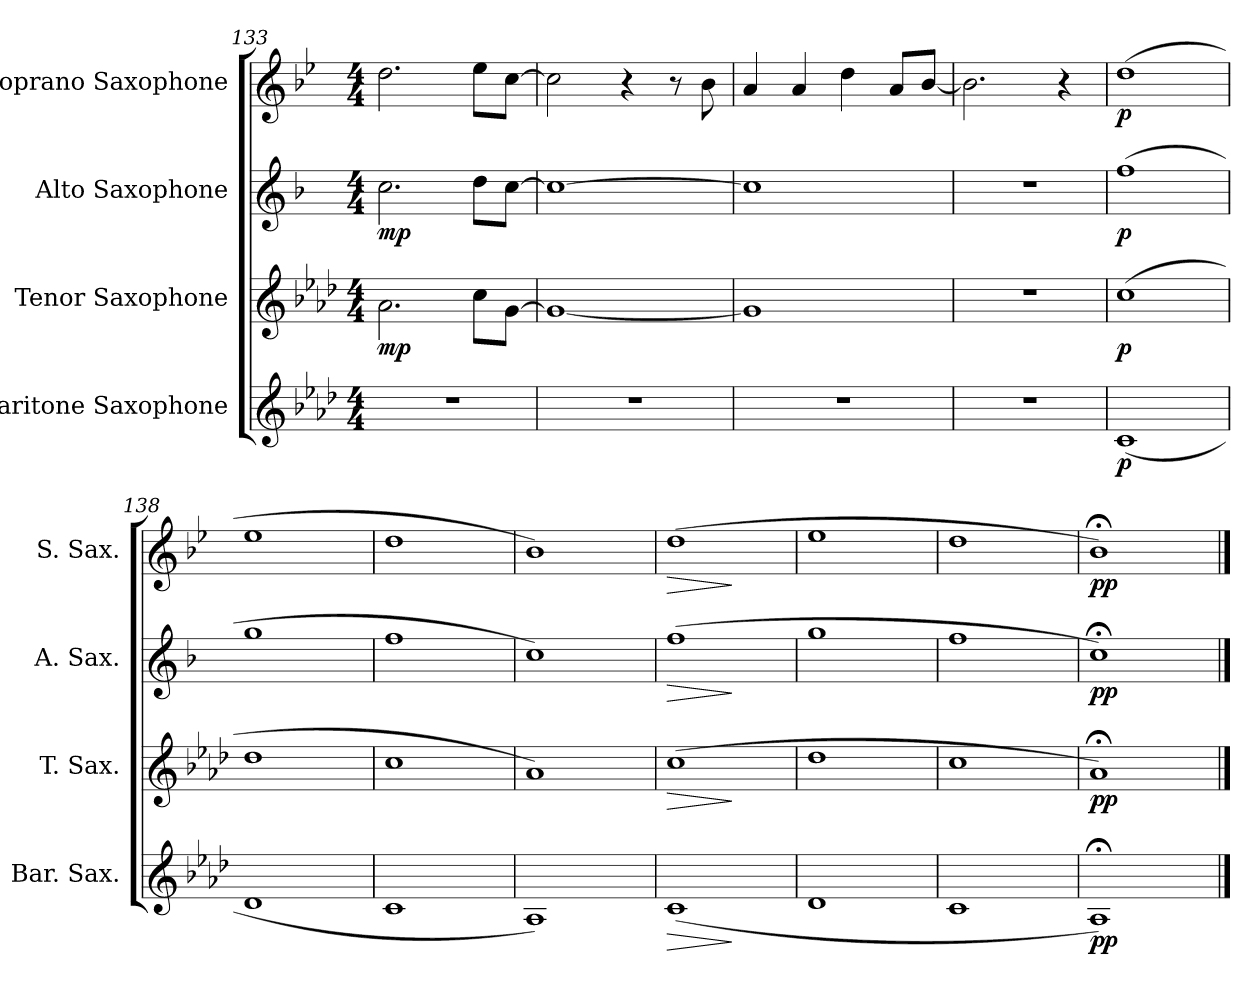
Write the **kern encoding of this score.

**kern	**dynam	**kern	**dynam	**kern	**dynam	**kern	**dynam
*part4	*part4	*part3	*part3	*part2	*part2	*part1	*part1
*staff4	*staff4	*staff3	*staff3	*staff2	*staff2	*staff1	*staff1
*I"Baritone Saxophone	*	*I"Tenor Saxophone	*	*I"Alto Saxophone	*	*I"Soprano Saxophone	*
*I'Bar. Sax.	*	*I'T. Sax.	*	*I'A. Sax.	*	*I'S. Sax.	*
*clefG2	*	*clefG2	*	*clefG2	*	*clefG2	*
*ITrd12c21	*	*ITrd8c14	*	*ITrd5c9	*	*ITrd1c2	*
*k[b-e-a-d-]	*	*k[b-e-a-d-]	*	*k[b-e-a-d-]	*	*k[b-e-a-d-]	*
*M4/4	*	*M4/4	*	*M4/4	*	*M4/4	*
*MM120	*	*MM120	*	*MM120	*	*MM120	*
=133	=133	=133	=133	=133	=133	=133	=133
!	!	!	!LO:DY:b	!	!LO:DY:b	!	!
1r	.	2.A-\	mp	2.e-\	mp	2.cc\	.
.	.	8c\L	.	8f\L	.	8dd-\L	.
.	.	[8G\J	.	[8e-\J	.	[8b-\J	.
=134	=134	=134	=134	=134	=134	=134	=134
1r	.	1G_	.	1e-_	.	2b-\]	.
.	.	.	.	.	.	4r	.
.	.	.	.	.	.	8r	.
.	.	.	.	.	.	8a-\	.
=135	=135	=135	=135	=135	=135	=135	=135
1r	.	1G]	.	1e-]	.	4g/	.
.	.	.	.	.	.	4g/	.
.	.	.	.	.	.	4cc\	.
.	.	.	.	.	.	8g/L	.
.	.	.	.	.	.	[8a-/J	.
=136	=136	=136	=136	=136	=136	=136	=136
1r	.	1r	.	1r	.	2.a-\]	.
.	.	.	.	.	.	4r	.
=137	=137	=137	=137	=137	=137	=137	=137
!	!LO:DY:b	!	!LO:DY:b	!	!LO:DY:b	!	!LO:DY:b
(1C	p	(1c	p	(1a-	p	(1cc	p
=138	=138	=138	=138	=138	=138	=138	=138
1D-	.	1d-	.	1b-	.	1dd-	.
=139	=139	=139	=139	=139	=139	=139	=139
1C	.	1c	.	1a-	.	1cc	.
=140	=140	=140	=140	=140	=140	=140	=140
1AA-)	.	1A-)	.	1e-)	.	1a-)	.
=141	=141	=141	=141	=141	=141	=141	=141
!	!LO:HP:b	!	!LO:HP:b	!	!LO:HP:b	!	!LO:HP:b
(1C	>	(1c	>	(1a-	>	(1cc	>
.	]	.	]	.	]	.	]
!!LO:LB:g=z
=142	=142	=142	=142	=142	=142	=142	=142
1D-	.	1d-	.	1b-	.	1dd-	.
=143	=143	=143	=143	=143	=143	=143	=143
1C	.	1c	.	1a-	.	1cc	.
=144	=144	=144	=144	=144	=144	=144	=144
!	!LO:DY:b	!	!LO:DY:b	!	!LO:DY:b	!	!LO:DY:b
1AA-;<)	pp	1A-;<)	pp	1e-;<)	pp	1a-;<)	pp
==	==	==	==	==	==	==	==
*-	*-	*-	*-	*-	*-	*-	*-
